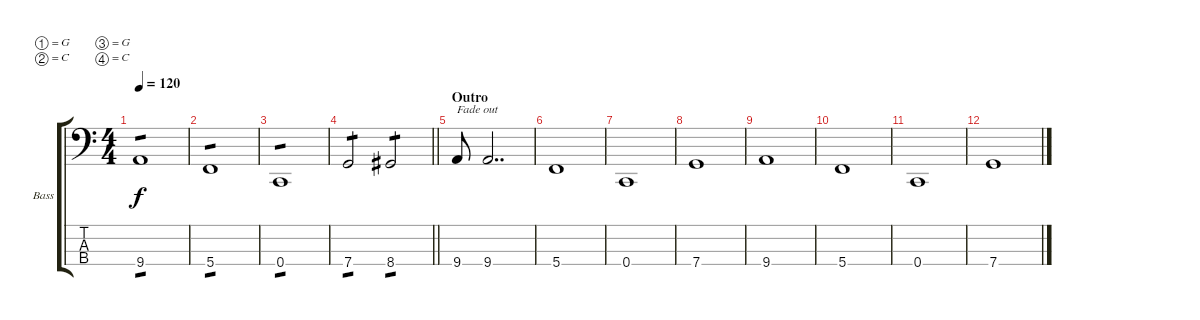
\defaultSystemsLayout 4
\bracketExtendMode groupsimilarinstruments
\firstSystemTrackNameOrientation horizontal
\otherSystemsTrackNameOrientation horizontal
\track ("Bass" "Bass") {multiBarRest instrument electricbassfinger}
\staff {score tabs}
\tuning (G2 C2 G1 C1)
\ts (4 4)
\tempo 120
\clef f4
\ks c
9.4.1{tp 1 dy f} |
5.4.1{tp 1} |
0.4.1{tp 1} |
\barLineRight lightlight
7.4.2{tp 1} 8.4.2{tp 1} |
\section ("" "Outro")
9.4.8{txt "Fade out"} 9.4.2{dd} |
5.4.1 |
0.4.1 |
7.4.1 |
9.4.1 |
5.4.1 |
0.4.1 |
7.4.1
